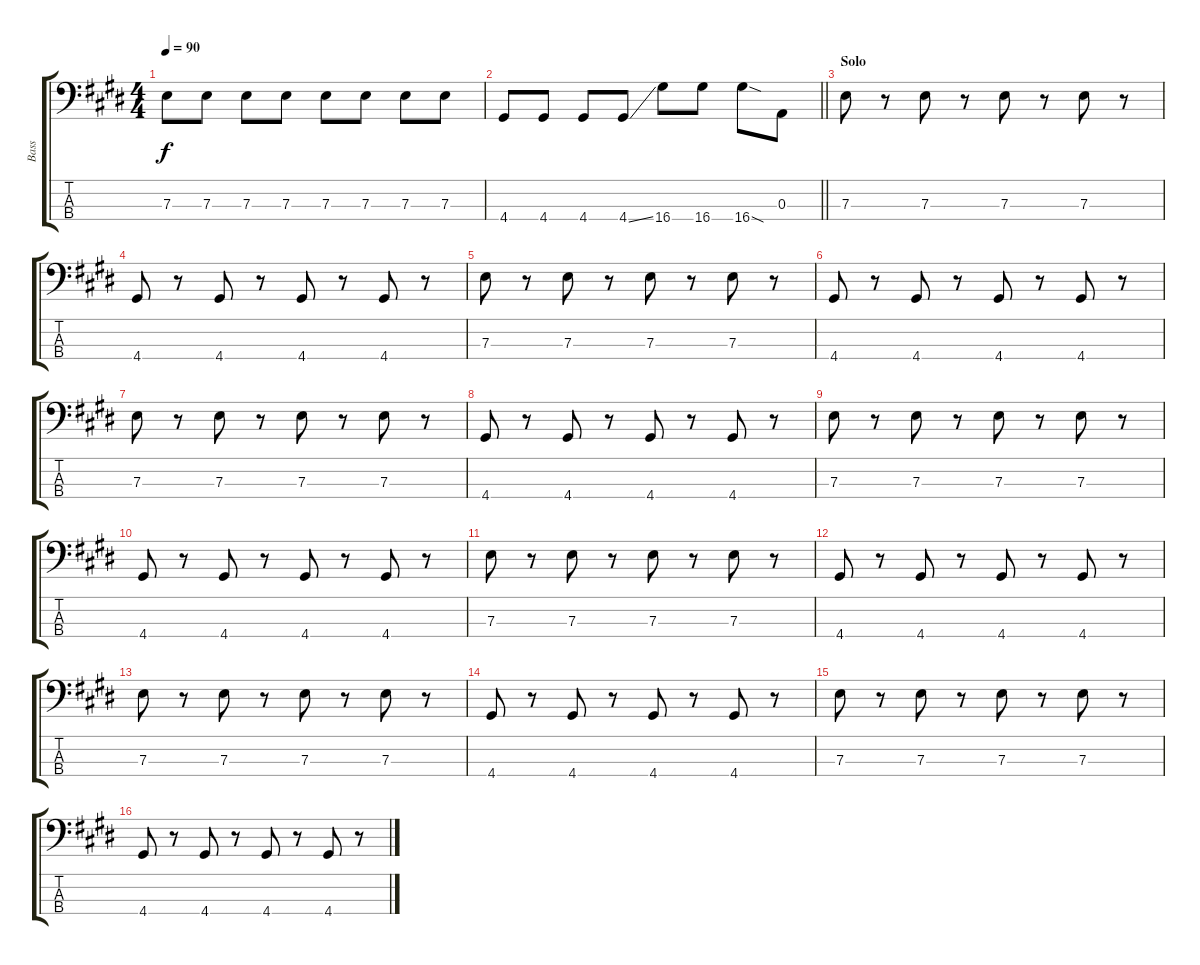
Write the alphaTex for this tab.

\track ("Bass" "Bass") {instrument electricbassfinger}
\staff {score tabs}
\tuning (G2 D2 A1 E1) {hide}
\ts (4 4)
\tempo 90
\clef f4
\ks e
7.3.8{dy f} 7.3.8 7.3.8 7.3.8 7.3.8 7.3.8 7.3.8 7.3.8 |
\barLineRight lightlight
4.4.8 4.4.8 4.4.8 4.4{ss}.8 16.4.8 16.4.8 16.4{sod}.8 0.3.8 |
\section ("" "Solo")
7.3.8 r.8 7.3.8 r.8 7.3.8 r.8 7.3.8 r.8 |
4.4.8 r.8 4.4.8 r.8 4.4.8 r.8 4.4.8 r.8 |
7.3.8 r.8 7.3.8 r.8 7.3.8 r.8 7.3.8 r.8 |
4.4.8 r.8 4.4.8 r.8 4.4.8 r.8 4.4.8 r.8 |
7.3.8 r.8 7.3.8 r.8 7.3.8 r.8 7.3.8 r.8 |
4.4.8 r.8 4.4.8 r.8 4.4.8 r.8 4.4.8 r.8 |
7.3.8 r.8 7.3.8 r.8 7.3.8 r.8 7.3.8 r.8 |
4.4.8 r.8 4.4.8 r.8 4.4.8 r.8 4.4.8 r.8 |
7.3.8 r.8 7.3.8 r.8 7.3.8 r.8 7.3.8 r.8 |
4.4.8 r.8 4.4.8 r.8 4.4.8 r.8 4.4.8 r.8 |
7.3.8 r.8 7.3.8 r.8 7.3.8 r.8 7.3.8 r.8 |
4.4.8 r.8 4.4.8 r.8 4.4.8 r.8 4.4.8 r.8 |
7.3.8 r.8 7.3.8 r.8 7.3.8 r.8 7.3.8 r.8 |
4.4.8 r.8 4.4.8 r.8 4.4.8 r.8 4.4.8 r.8
